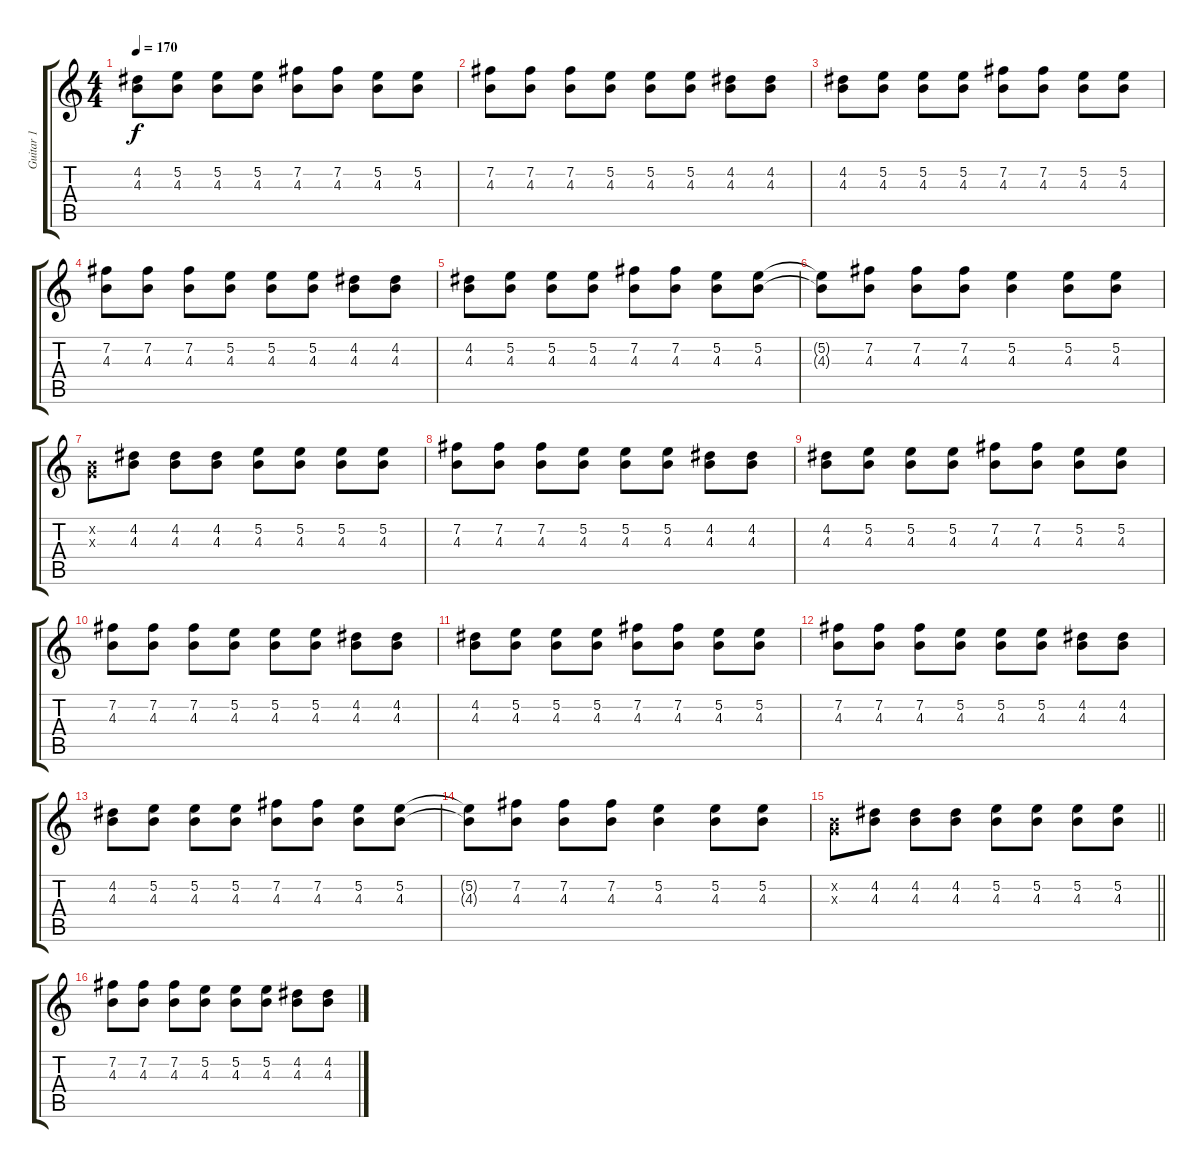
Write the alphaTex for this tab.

\track ("Guitar 1" "Guitar 1") {instrument distortionguitar}
\staff {score tabs}
\tuning (E4 B3 G3 D3 A2 E2) {hide}
\ts (4 4)
\tempo 170
\clef g2
\ks c
(4.2 4.3).8{dy f} (5.2 4.3).8 (5.2 4.3).8 (5.2 4.3).8 (7.2 4.3).8 (7.2 4.3).8 (5.2 4.3).8 (5.2 4.3).8 |
(7.2 4.3).8 (7.2 4.3).8 (7.2 4.3).8 (5.2 4.3).8 (5.2 4.3).8 (5.2 4.3).8 (4.2 4.3).8 (4.2 4.3).8 |
(4.2 4.3).8 (5.2 4.3).8 (5.2 4.3).8 (5.2 4.3).8 (7.2 4.3).8 (7.2 4.3).8 (5.2 4.3).8 (5.2 4.3).8 |
(7.2 4.3).8 (7.2 4.3).8 (7.2 4.3).8 (5.2 4.3).8 (5.2 4.3).8 (5.2 4.3).8 (4.2 4.3).8 (4.2 4.3).8 |
(4.2 4.3).8 (5.2 4.3).8 (5.2 4.3).8 (5.2 4.3).8 (7.2 4.3).8 (7.2 4.3).8 (5.2 4.3).8 (5.2 4.3).8 |
(5.2{t} 4.3{t}).8 (7.2 4.3).8 (7.2 4.3).8 (7.2 4.3).8 (5.2 4.3).4 (5.2 4.3).8 (5.2 4.3).8 |
(0.2{x} 0.3{x}).8 (4.2 4.3).8 (4.2 4.3).8 (4.2 4.3).8 (5.2 4.3).8 (5.2 4.3).8 (5.2 4.3).8 (5.2 4.3).8 |
(7.2 4.3).8 (7.2 4.3).8 (7.2 4.3).8 (5.2 4.3).8 (5.2 4.3).8 (5.2 4.3).8 (4.2 4.3).8 (4.2 4.3).8 |
(4.2 4.3).8 (5.2 4.3).8 (5.2 4.3).8 (5.2 4.3).8 (7.2 4.3).8 (7.2 4.3).8 (5.2 4.3).8 (5.2 4.3).8 |
(7.2 4.3).8 (7.2 4.3).8 (7.2 4.3).8 (5.2 4.3).8 (5.2 4.3).8 (5.2 4.3).8 (4.2 4.3).8 (4.2 4.3).8 |
(4.2 4.3).8 (5.2 4.3).8 (5.2 4.3).8 (5.2 4.3).8 (7.2 4.3).8 (7.2 4.3).8 (5.2 4.3).8 (5.2 4.3).8 |
(7.2 4.3).8 (7.2 4.3).8 (7.2 4.3).8 (5.2 4.3).8 (5.2 4.3).8 (5.2 4.3).8 (4.2 4.3).8 (4.2 4.3).8 |
(4.2 4.3).8 (5.2 4.3).8 (5.2 4.3).8 (5.2 4.3).8 (7.2 4.3).8 (7.2 4.3).8 (5.2 4.3).8 (5.2 4.3).8 |
(5.2{t} 4.3{t}).8 (7.2 4.3).8 (7.2 4.3).8 (7.2 4.3).8 (5.2 4.3).4 (5.2 4.3).8 (5.2 4.3).8 |
\barLineRight lightlight
(0.2{x} 0.3{x}).8 (4.2 4.3).8 (4.2 4.3).8 (4.2 4.3).8 (5.2 4.3).8 (5.2 4.3).8 (5.2 4.3).8 (5.2 4.3).8 |
(7.2 4.3).8 (7.2 4.3).8 (7.2 4.3).8 (5.2 4.3).8 (5.2 4.3).8 (5.2 4.3).8 (4.2 4.3).8 (4.2 4.3).8
